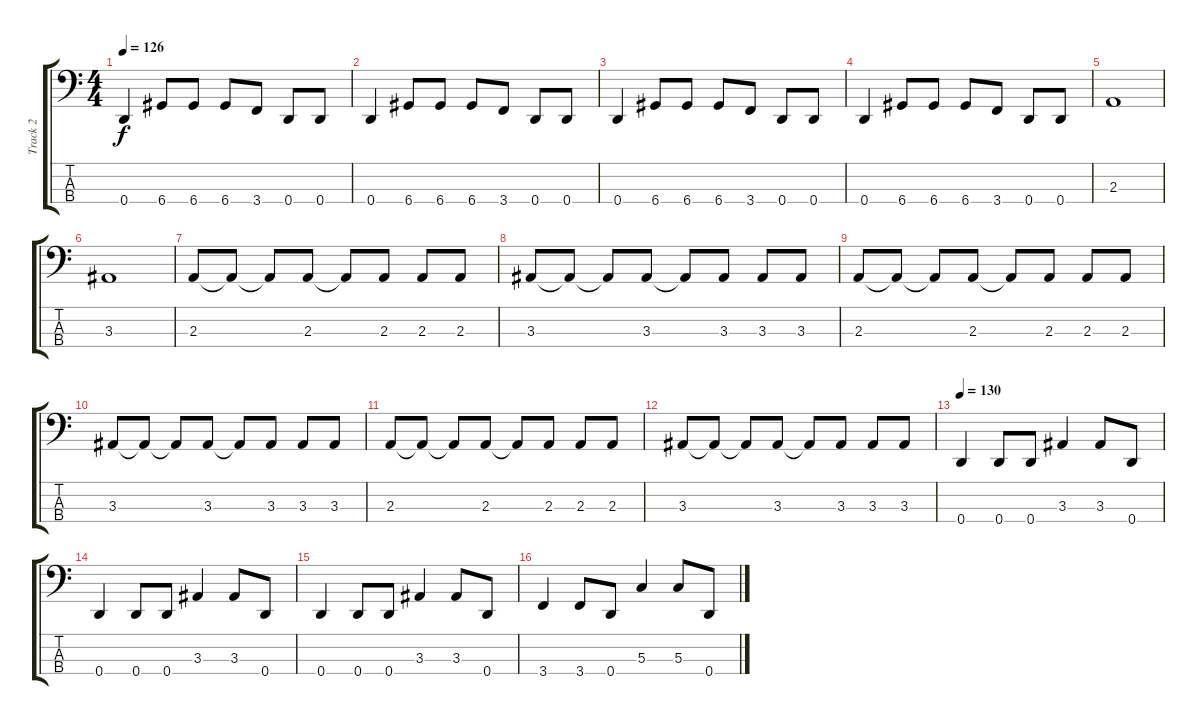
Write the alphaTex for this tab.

\track ("Track 2" "Track 2") {instrument electricbassfinger}
\staff {score tabs}
\tuning (F2 C2 G1 D1) {hide}
\ts (4 4)
\tempo 126
\clef f4
\ks c
0.4.4{dy f} 6.4.8 6.4.8 6.4.8 3.4.8 0.4.8 0.4.8 |
0.4.4 6.4.8 6.4.8 6.4.8 3.4.8 0.4.8 0.4.8 |
0.4.4 6.4.8 6.4.8 6.4.8 3.4.8 0.4.8 0.4.8 |
0.4.4 6.4.8 6.4.8 6.4.8 3.4.8 0.4.8 0.4.8 |
2.3.1 |
3.3.1 |
2.3.8 2.3{t}.8 2.3{t}.8 2.3.8 2.3{t}.8 2.3.8 2.3.8 2.3.8 |
3.3.8 3.3{t}.8 3.3{t}.8 3.3.8 3.3{t}.8 3.3.8 3.3.8 3.3.8 |
2.3.8 2.3{t}.8 2.3{t}.8 2.3.8 2.3{t}.8 2.3.8 2.3.8 2.3.8 |
3.3.8 3.3{t}.8 3.3{t}.8 3.3.8 3.3{t}.8 3.3.8 3.3.8 3.3.8 |
2.3.8 2.3{t}.8 2.3{t}.8 2.3.8 2.3{t}.8 2.3.8 2.3.8 2.3.8 |
3.3.8 3.3{t}.8 3.3{t}.8 3.3.8 3.3{t}.8 3.3.8 3.3.8 3.3.8 |
\tempo 130
0.4.4 0.4.8 0.4.8 3.3.4 3.3.8 0.4.8 |
0.4.4 0.4.8 0.4.8 3.3.4 3.3.8 0.4.8 |
0.4.4 0.4.8 0.4.8 3.3.4 3.3.8 0.4.8 |
3.4.4 3.4.8 0.4.8 5.3.4 5.3.8 0.4.8
